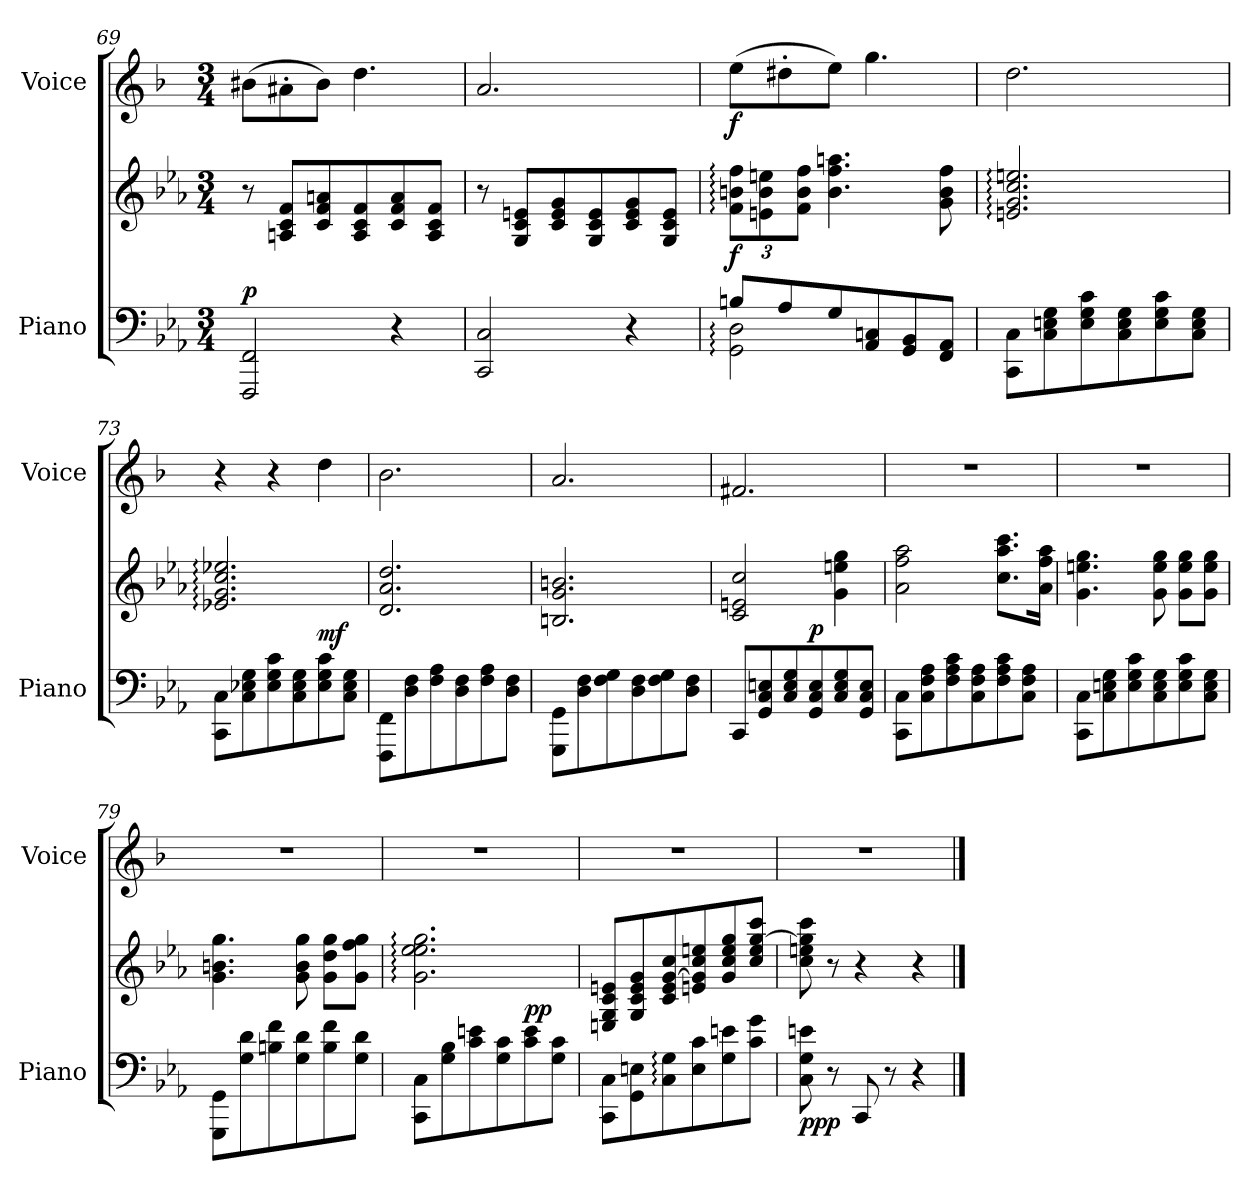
**kern	**kern	**dynam	**kern	**dynam
*part2	*part2	*part2	*part1	*part1
*staff3	*staff2	*staff2/3	*staff1	*staff1
*I"Piano	*	*	*I"Voice	*
*I'Piano	*	*	*I'Voice	*
*clefF4	*clefG2	*	*clefG2	*
*k[b-e-a-]	*k[b-e-a-]	*	*k[b-]	*
*M3/4	*M3/4	*	*M3/4	*
=69	=69	=69	=69	=69
!	!	!LO:DY:a=2	!	!
2FFF/ 2FF/	8r	p	(>8b#X\L	.
.	8An/ 8c/ 8f/L	.	8a#X'>\	.
.	8c/ 8f/ 8an/	.	8b#\J)	.
.	8A/ 8c/ 8f/	.	4.dd\	.
4r	8c/ 8f/ 8a/	.	.	.
.	8A/ 8c/ 8f/J	.	.	.
=70	=70	=70	=70	=70
2CC/ 2C/	8r	.	2.a/	.
.	8G/ 8c/ 8en/L	.	.	.
.	8c/ 8e/ 8g/	.	.	.
.	8G/ 8c/ 8e/	.	.	.
4r	8c/ 8e/ 8g/	.	.	.
.	8G/ 8c/ 8e/J	.	.	.
=71	=71	=71	=71	=71
*^	*	*	*	*
!	!	!	!LO:DY:b	!	!LO:DY:b
8Bn/L	2GG\: 2D\:	12f\: 12bn\: 12ff\:L	f	(>8ee\L	f
.	.	12en\ 12b\ 12een\	.	.	.
8A-/	.	.	.	8dd#X'>'>\	.
.	.	12f\ 12b\ 12ff\J	.	.	.
8G/	.	4.b\ 4.ff\ 4.aan\	.	8ee\J)	.
8AA-/ 8Cn/	.	.	.	4.gg\	.
8GG/ 8BB-/	4ryy	.	.	.	.
8FF/ 8AA-/J	.	8g\ 8b\ 8ff\	.	.	.
*v	*v	*	*	*	*
!!LO:LB:g=z
=72	=72	=72	=72	=72
8CC\ 8C\L	2.en/: 2.g/: 2.cc/: 2.een/:	.	2.dd\	.
8C\ 8En\ 8G\	.	.	.	.
8E\ 8G\ 8c\	.	.	.	.
8C\ 8E\ 8G\	.	.	.	.
8E\ 8G\ 8c\	.	.	.	.
8C\ 8E\ 8G\J	.	.	.	.
=73	=73	=73	=73	=73
8CC\ 8C\L	2.e-X/: 2.g/: 2.cc/: 2.ee-X/:	.	4r	.
8C\ 8E-X\ 8G\	.	.	.	.
8E-\ 8G\ 8c\	.	.	4r	.
8C\ 8E-\ 8G\	.	.	.	.
!	!	!LO:DY:a=2	!	!
8E-\ 8G\ 8c\	.	mf	4dd\	.
8C\ 8E-\ 8G\J	.	.	.	.
=74	=74	=74	=74	=74
8FFF\ 8FF\L	2.d/ 2.a-/ 2.dd/	.	2.b-\	.
8D\ 8F\	.	.	.	.
8F\ 8A-\	.	.	.	.
8D\ 8F\	.	.	.	.
8F\ 8A-\	.	.	.	.
8D\ 8F\J	.	.	.	.
=75	=75	=75	=75	=75
8GGG\ 8GG\L	2.Bn/ 2.g/ 2.bn/	.	2.a/	.
8D\ 8F\	.	.	.	.
8F\ 8G\	.	.	.	.
8D\ 8F\	.	.	.	.
8F\ 8G\	.	.	.	.
8D\ 8F\J	.	.	.	.
=76	=76	=76	=76	=76
8CC/L	2c/ 2en/ 2cc/	.	2.f#X/	.
8GG/ 8C/ 8En/	.	.	.	.
8C/ 8E/ 8G/	.	.	.	.
!	!	!LO:DY:a=2	!	!
8GG/ 8C/ 8E/	.	p	.	.
8C/ 8E/ 8G/	4g\ 4een\ 4gg\	.	.	.
8GG/ 8C/ 8E/J	.	.	.	.
=77	=77	=77	=77	=77
8CC\ 8C\L	2a-\ 2ff\ 2aa-\	.	2.rdd	.
8C\ 8F\ 8A-\	.	.	.	.
8F\ 8A-\ 8c\	.	.	.	.
8C\ 8F\ 8A-\	.	.	.	.
8F\ 8A-\ 8c\	8.cc\ 8.aa-\ 8.ccc\L	.	.	.
8C\ 8F\ 8A-\J	.	.	.	.
.	16a-\ 16ff\ 16aa-\Jk	.	.	.
!!LO:LB:g=z
=78	=78	=78	=78	=78
8CC\ 8C\L	4.g\ 4.een\ 4.gg\	.	2.rdd	.
8C\ 8En\ 8G\	.	.	.	.
8E\ 8G\ 8c\	.	.	.	.
8C\ 8E\ 8G\	8g\ 8ee\ 8gg\	.	.	.
8E\ 8G\ 8c\	8g\ 8ee\ 8gg\L	.	.	.
8C\ 8E\ 8G\J	8g\ 8ee\ 8gg\J	.	.	.
=79	=79	=79	=79	=79
8GGG\ 8GG\L	4.g\ 4.bn\ 4.gg\	.	2.rdd	.
8G\ 8d\	.	.	.	.
8Bn\ 8f\	.	.	.	.
8G\ 8d\	8g\ 8b\ 8gg\	.	.	.
8B\ 8f\	8g\ 8dd\ 8gg\L	.	.	.
8G\ 8d\J	8g\ 8ff\ 8gg\J	.	.	.
=80	=80	=80	=80	=80
8CC\ 8C\L	2.g\: 2.ee-\: 2.ee-\: 2.gg\:	.	2.rdd	.
8G\ 8B-\	.	.	.	.
8c\ 8en\	.	.	.	.
8G\ 8c\	.	.	.	.
!	!	!LO:DY:a=2	!	!
8c\ 8e\	.	pp	.	.
8G\ 8c\J	.	.	.	.
=81	=81	=81	=81	=81
8CC\ 8C\L	8En/ 8G/ 8c/ 8en/L	.	2.rdd	.
8GG\ 8En\	8G/ 8c/ 8e/ 8g/	.	.	.
8C\: 8G\:	8c/ 8e/ [<8g/ 8cc/	.	.	.
8E\ 8c\	8en/ 8g/] 8cc/ 8een/	.	.	.
8G\ 8en\	8g/ 8cc/ 8ee/ 8gg/	.	.	.
8c\ 8g\J	8cc/ 8ee/ [<8gg/ 8ccc/J	.	.	.
=82	=82	=82	=82	=82
!	!	!LO:DY:b=2	!	!
8C\ 8G\ 8en\	8cc\ 8een\ 8gg\] 8ccc\	ppp	2.rdd	.
8r	8r	.	.	.
8CC/	4r	.	.	.
8r	.	.	.	.
4r	4r	.	.	.
==	==	==	==	==
*-	*-	*-	*-	*-
